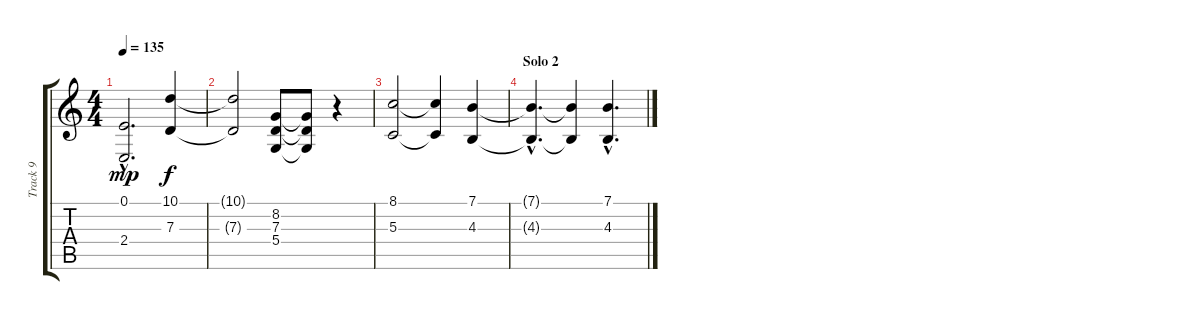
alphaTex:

\track ("Track 9" "Track 9") {instrument stringensemble1}
\staff {score tabs}
\tuning (E4 B3 G3 D3 A2 E2) {hide}
\ts (4 4)
\tempo 135
\clef g2
\ks c
(0.1{hac} 2.4{hac}).2{d dy mp volume 13 instrument stringensemble1} (10.1 7.3).4{dy f} |
(10.1{t} 7.3{t}).2 (8.2 7.3 5.4).8 (8.2{t} 7.3{t} 5.4{t}).8 r.4 |
(8.1 5.3).2 (8.1{t} 5.3{t}).4 (7.1 4.3).4 |
\section ("" "Solo 2")
(7.1{hac t} 4.3{hac t}).4{d} (7.1{t} 4.3{t}).4 (7.1{hac} 4.3{hac}).4{d}
